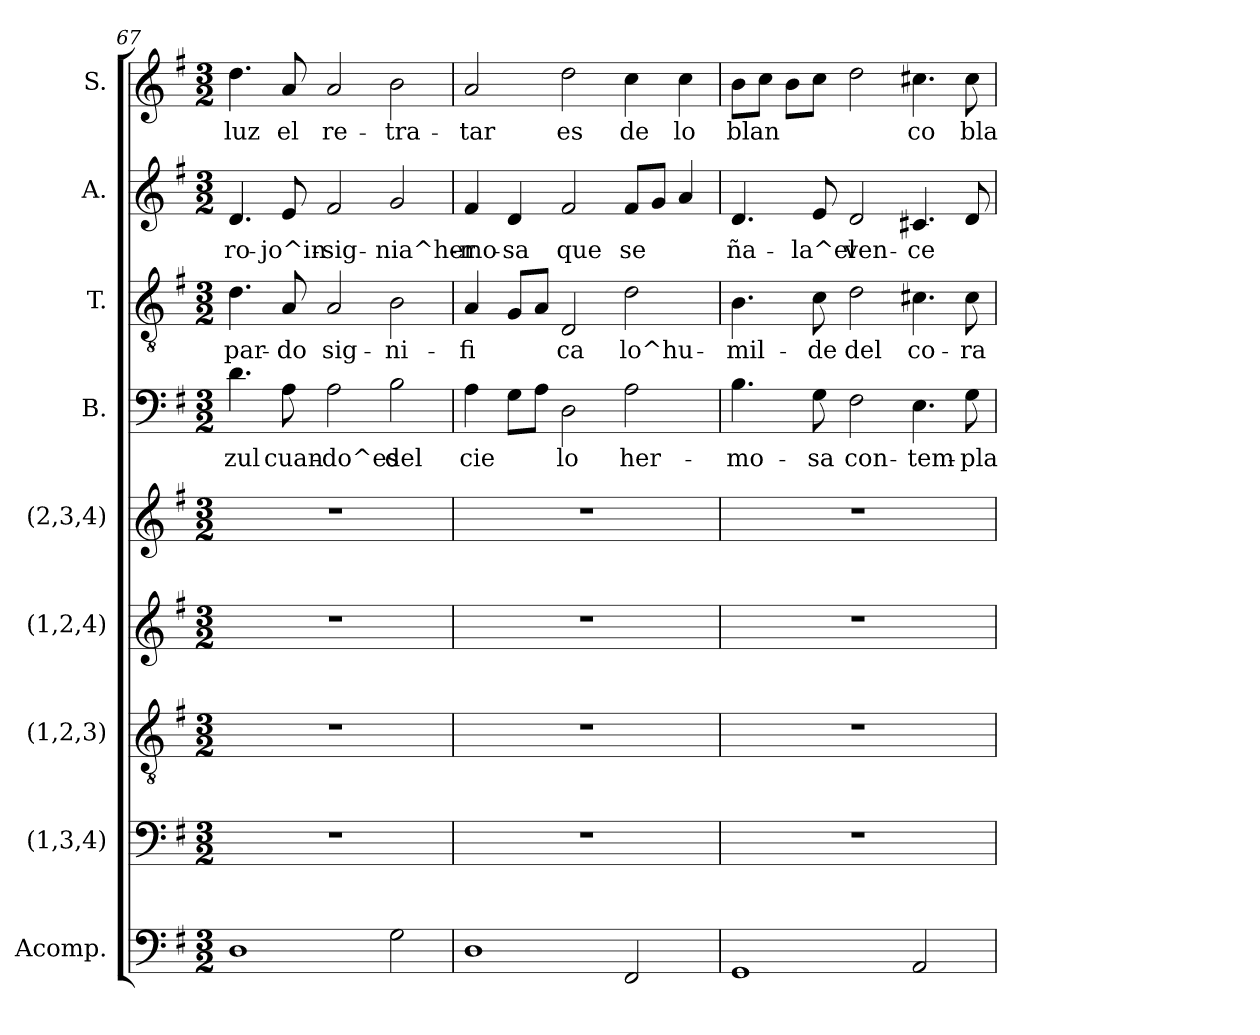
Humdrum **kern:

**kern	**kern	**kern	**kern	**kern	**kern	**text	**kern	**text	**kern	**text	**kern	**text
*part9	*part8	*part7	*part6	*part5	*part4	*part4	*part3	*part3	*part2	*part2	*part1	*part1
*staff9	*staff8	*staff7	*staff6	*staff5	*staff4	*staff4	*staff3	*staff3	*staff2	*staff2	*staff1	*staff1
*I"Acomp.	*I"(1,3,4)	*I"(1,2,3)	*I"(1,2,4)	*I"(2,3,4)	*I"B.	*	*I"T.	*	*I"A.	*	*I"S.	*
*I'Acomp.	*	*	*	*	*I'B. (2ª)	*	*I'T. (4ª)	*	*I'A. (3ª)	*	*I'S. (1ª)	*
*clefF4	*clefF4	*clefGv2	*clefG2	*clefG2	*clefF4	*	*clefGv2	*	*clefG2	*	*clefG2	*
*k[f#]	*k[f#]	*k[f#]	*k[f#]	*k[f#]	*k[f#]	*	*k[f#]	*	*k[f#]	*	*k[f#]	*
*G:	*G:	*G:	*G:	*G:	*G:	*	*G:	*	*G:	*	*G:	*
*M3/2	*M3/2	*M3/2	*M3/2	*M3/2	*M3/2	*	*M3/2	*	*M3/2	*	*M3/2	*
=67	=67	=67	=67	=67	=67	=67	=67	=67	=67	=67	=67	=67
!	!	!	!	!	!	!LO:LY:b:cj	!	!LO:LY:b:cj	!	!LO:LY:b:cj	!	!LO:LY:b:cj
1D	1.r	1.r	1.r	1.r	4.d\	-zul	4.d\	par-	4.d/	ro-	4.dd\	luz
!	!	!	!	!	!	!LO:LY:b:cj	!	!LO:LY:b:cj	!	!LO:LY:b:cj	!	!LO:LY:b:cj
.	.	.	.	.	8A\	cuan-	8A/	-do	8e/	-jo^in-	8a/	el
!	!	!	!	!	!	!LO:LY:b:cj	!	!LO:LY:b:cj	!	!LO:LY:b:cj	!	!LO:LY:b:cj
.	.	.	.	.	2A\	-do^es	2A/	sig-	2f#/	-sig-	2a/	re-
!	!	!	!	!	!	!LO:LY:b:cj	!	!LO:LY:b:cj	!	!LO:LY:b:cj	!	!LO:LY:b:cj
2G\	.	.	.	.	2B\	del	2B\	-ni-	2g/	-nia^her-	2b\	-tra-
=68	=68	=68	=68	=68	=68	=68	=68	=68	=68	=68	=68	=68
!	!	!	!	!	!	!LO:LY:b:cj	!	!LO:LY:b:cj	!	!LO:LY:b:cj	!	!LO:LY:b:cj
1D	1.r	1.r	1.r	1.r	4A\	cie-	4A/	-fi-	4f#/	-mo-	2a/	-tar
!	!	!	!	!	!	!LO:LY:b:cj	!	!LO:LY:b:cj	!	!LO:LY:b:cj	!	!
.	.	.	.	.	8G\L	--	8G/L	--	4d/	-sa	.	.
!	!	!	!	!	!	!LO:LY:b:cj	!	!LO:LY:b:cj	!	!	!	!
.	.	.	.	.	8A\J	--	8A/J	--	.	.	.	.
!	!	!	!	!	!	!LO:LY:b:cj	!	!LO:LY:b:cj	!	!LO:LY:b:cj	!	!LO:LY:b:cj
.	.	.	.	.	2D\	-lo	2D/	-ca	2f#/	que	2dd\	es
!	!	!	!	!	!	!LO:LY:b:cj	!	!LO:LY:b:cj	!	!LO:LY:b:cj	!	!LO:LY:b:cj
2FF#/	.	.	.	.	2A\	her-	2d\	lo^hu-	8f#/L	se-	4cc\	de
!	!	!	!	!	!	!	!	!	!	!LO:LY:b:cj	!	!
.	.	.	.	.	.	.	.	.	8g/J	--	.	.
!	!	!	!	!	!	!	!	!	!	!LO:LY:b:cj	!	!LO:LY:b:cj
.	.	.	.	.	.	.	.	.	4a/	--	4cc\	lo
!!LO:PB:g=z
=69	=69	=69	=69	=69	=69	=69	=69	=69	=69	=69	=69	=69
!	!	!	!	!	!	!LO:LY:b:cj	!	!LO:LY:b:cj	!	!LO:LY:b:cj	!	!LO:LY:b:cj
1GG	1.r	1.r	1.r	1.r	4.B\	-mo-	4.B\	-mil-	4.d/	-ña-	8b\L	blan-
!	!	!	!	!	!	!	!	!	!	!	!	!LO:LY:b:cj
.	.	.	.	.	.	.	.	.	.	.	8cc\J	--
!	!	!	!	!	!	!	!	!	!	!	!	!LO:LY:b:cj
.	.	.	.	.	.	.	.	.	.	.	8b\L	--
!	!	!	!	!	!	!LO:LY:b:cj	!	!LO:LY:b:cj	!	!LO:LY:b:cj	!	!LO:LY:b:cj
.	.	.	.	.	8G\	-sa	8c\	-de	8e/	-la^el	8cc\J	--
!	!	!	!	!	!	!LO:LY:b:cj	!	!LO:LY:b:cj	!	!LO:LY:b:cj	!	!LO:LY:b:cj
.	.	.	.	.	2F#\	con-	2d\	del	2d/	ven-	2dd\	--
!	!	!	!	!	!	!LO:LY:b:cj	!	!LO:LY:b:cj	!	!LO:LY:b:cj	!	!LO:LY:b:cj
2AA/	.	.	.	.	4.E\	-tem-	4.c#X\	co-	4.c#X/	-ce-	4.cc#X\	-co
!	!	!	!	!	!	!LO:LY:b:cj	!	!LO:LY:b:cj	!	!LO:LY:b:cj	!	!LO:LY:b:cj
.	.	.	.	.	8G\	-pla-	8c#\	-ra-	8d/	--	8cc#\	bla-
=	=	=	=	=	=	=	=	=	=	=	=	=
*-	*-	*-	*-	*-	*-	*-	*-	*-	*-	*-	*-	*-
